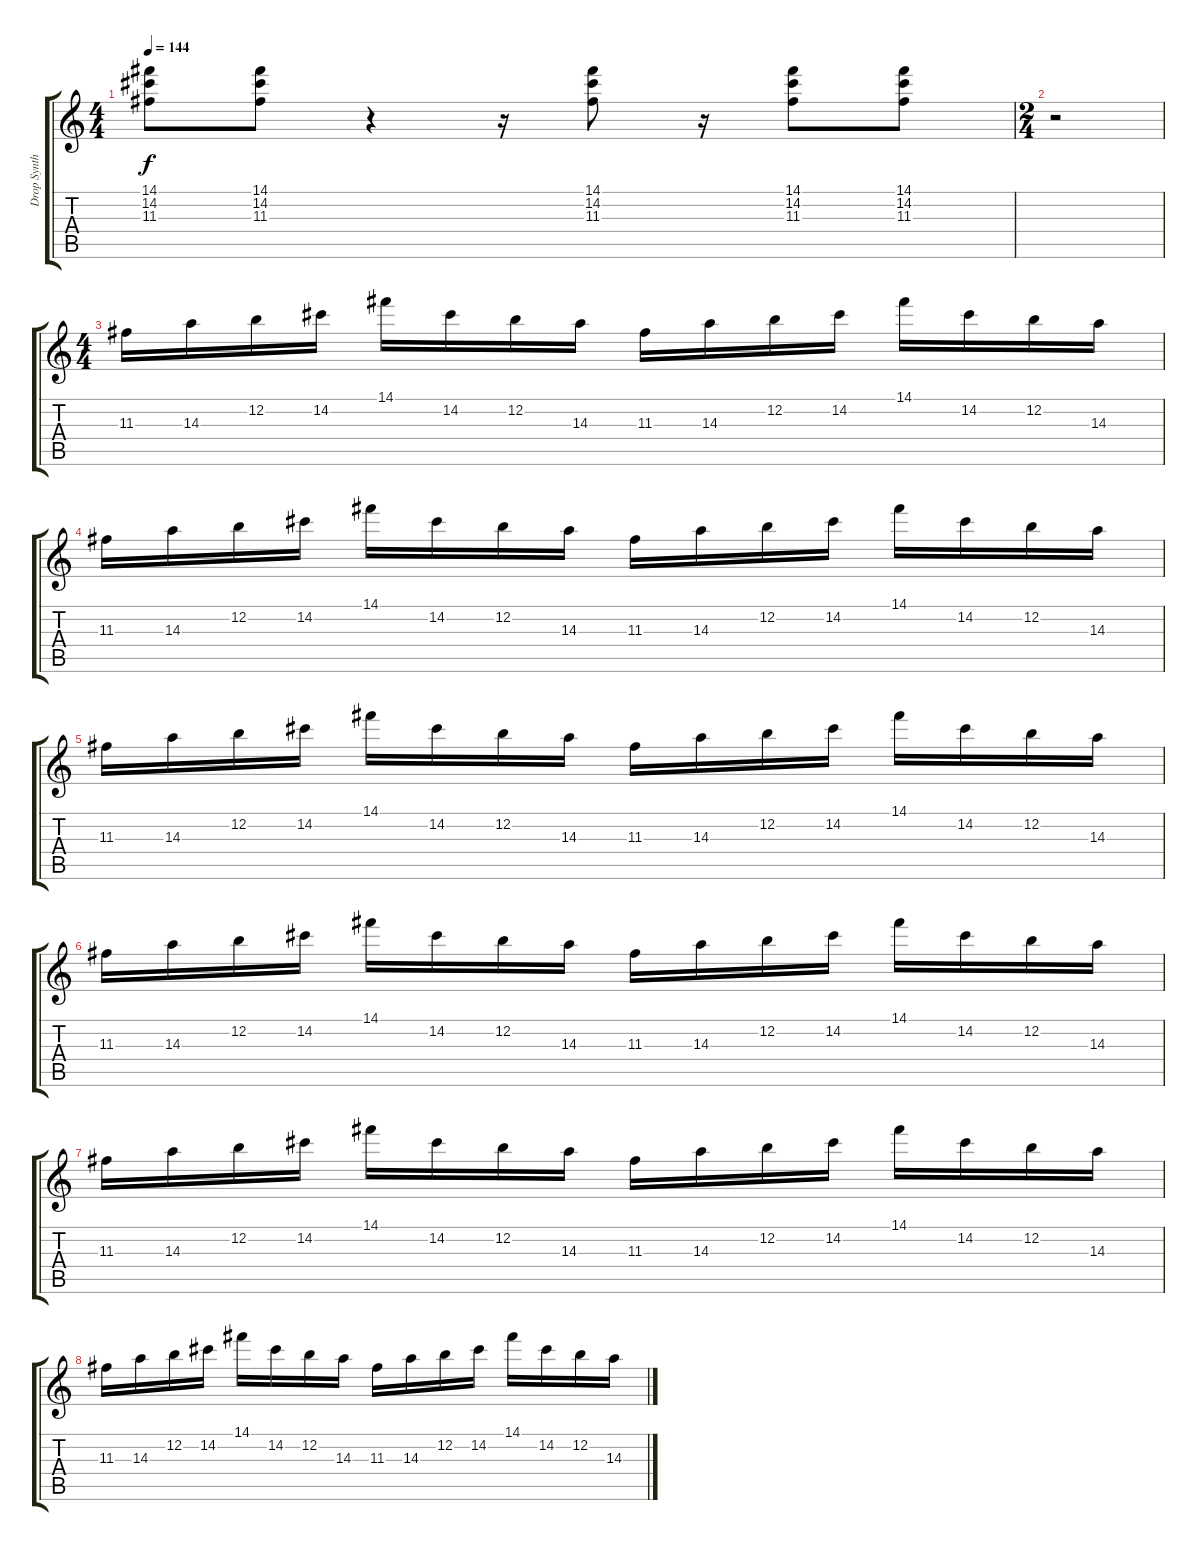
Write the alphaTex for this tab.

\track ("Drop Synth" "Drop Synth") {instrument synthbass1}
\staff {score tabs}
\tuning (E4 B3 G3 D3 A2 E2) {hide}
\ts (4 4)
\tempo 144
\clef g2
\ks c
(14.1 14.2 11.3).8{dy f} (14.1 14.2 11.3).8 r.4 r.16 (14.1 14.2 11.3).8 r.16 (14.1 14.2 11.3).8 (14.1 14.2 11.3).8 |
\ts (2 4)
r.2 |
\ts (4 4)
11.3.16 14.3.16 12.2.16 14.2.16 14.1.16 14.2.16 12.2.16 14.3.16 11.3.16 14.3.16 12.2.16 14.2.16 14.1.16 14.2.16 12.2.16 14.3.16 |
11.3.16 14.3.16 12.2.16 14.2.16 14.1.16 14.2.16 12.2.16 14.3.16 11.3.16 14.3.16 12.2.16 14.2.16 14.1.16 14.2.16 12.2.16 14.3.16 |
11.3.16 14.3.16 12.2.16 14.2.16 14.1.16 14.2.16 12.2.16 14.3.16 11.3.16 14.3.16 12.2.16 14.2.16 14.1.16 14.2.16 12.2.16 14.3.16 |
11.3.16 14.3.16 12.2.16 14.2.16 14.1.16 14.2.16 12.2.16 14.3.16 11.3.16 14.3.16 12.2.16 14.2.16 14.1.16 14.2.16 12.2.16 14.3.16 |
11.3.16 14.3.16 12.2.16 14.2.16 14.1.16 14.2.16 12.2.16 14.3.16 11.3.16 14.3.16 12.2.16 14.2.16 14.1.16 14.2.16 12.2.16 14.3.16 |
11.3.16 14.3.16 12.2.16 14.2.16 14.1.16 14.2.16 12.2.16 14.3.16 11.3.16 14.3.16 12.2.16 14.2.16 14.1.16 14.2.16 12.2.16 14.3.16
